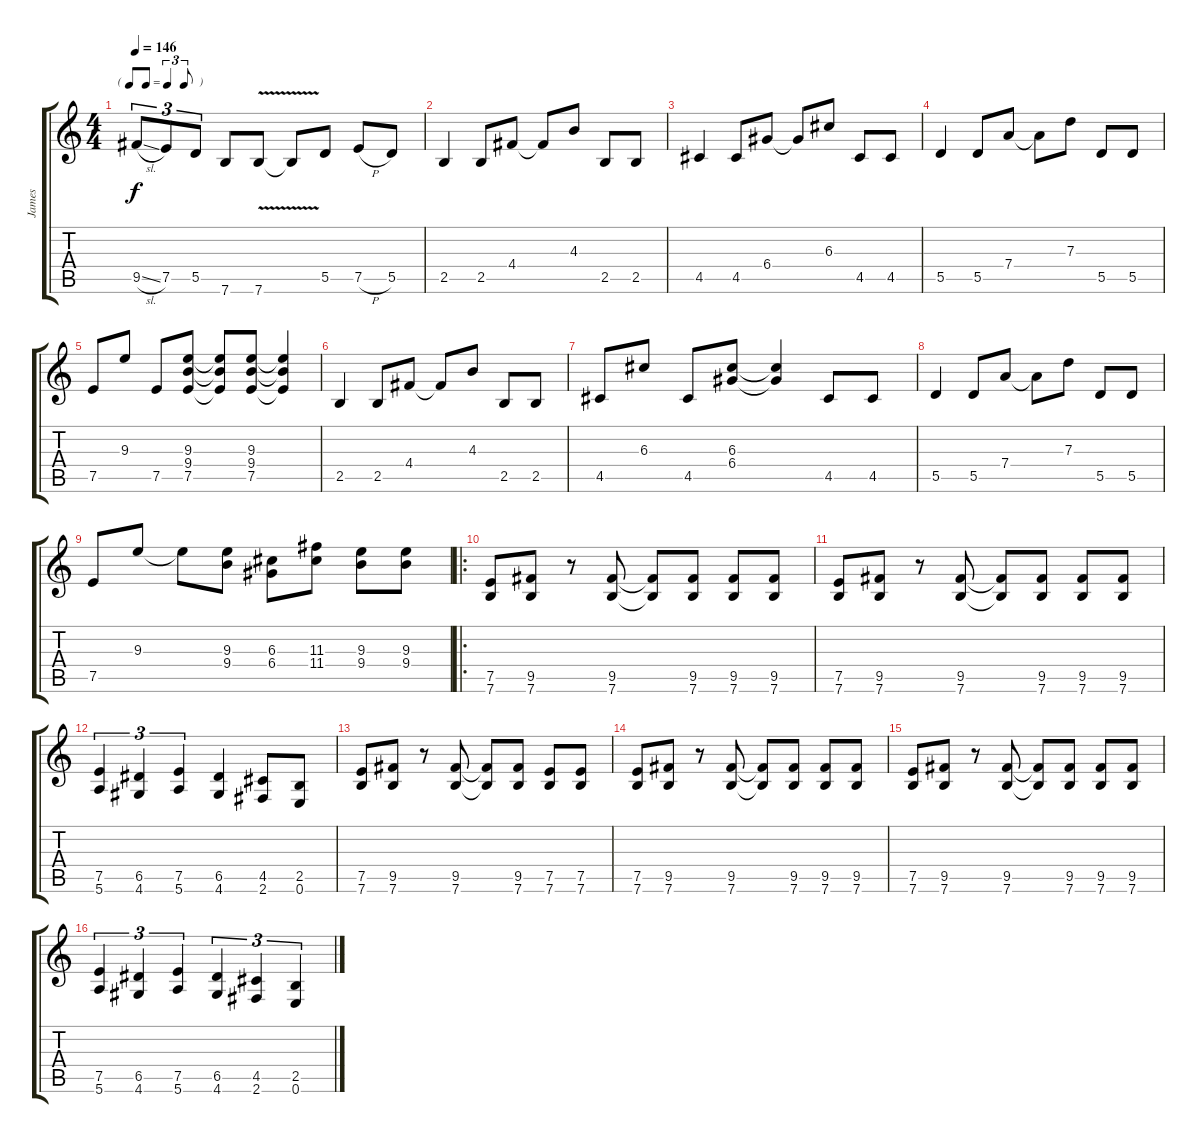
\track ("James" "James") {instrument overdrivenguitar}
\staff {score tabs}
\tuning (E4 B3 G3 D3 A2 E2) {hide}
\ts (4 4)
\tf triplet8th
\tempo 146
\clef g2
\ks c
9.5{sl}.8{tu (3 2) dy f} 7.5.8{tu (3 2)} 5.5.8{tu (3 2)} 7.6.8 7.6{v}.8 7.6{t}.8 5.5.8 7.5{h}.8 5.5.8 |
2.5.4 2.5.8 4.4.8 4.4{t}.8 4.3.8 2.5.8 2.5.8 |
4.5.4 4.5.8 6.4.8 6.4{t}.8 6.3.8 4.5.8 4.5.8 |
5.5.4 5.5.8 7.4.8 7.4{t}.8 7.3.8 5.5.8 5.5.8 |
7.5.8 9.3.8 7.5.8 (9.3 9.4 7.5).8 (9.3{t} 9.4{t} 7.5{t}).8 (9.3 9.4 7.5).8 (9.3{t} 9.4{t} 7.5{t}).4 |
2.5.4 2.5.8 4.4.8 4.4{t}.8 4.3.8 2.5.8 2.5.8 |
4.5.8 6.3.8 4.5.8 (6.3 6.4).8 (6.3{t} 6.4{t}).4 4.5.8 4.5.8 |
5.5.4 5.5.8 7.4.8 7.4{t}.8 7.3.8 5.5.8 5.5.8 |
7.5.8 9.3.8 9.3{t}.8 (9.3 9.4).8 (6.3 6.4).8 (11.3 11.4).8 (9.3 9.4).8 (9.3 9.4).8 |
\ro
(7.5 7.6).8 (9.5 7.6).8 r.8 (9.5 7.6).8 (9.5{t} 7.6{t}).8 (9.5 7.6).8 (9.5 7.6).8 (9.5 7.6).8 |
(7.5 7.6).8 (9.5 7.6).8 r.8 (9.5 7.6).8 (9.5{t} 7.6{t}).8 (9.5 7.6).8 (9.5 7.6).8 (9.5 7.6).8 |
(7.5 5.6).4{tu (3 2)} (6.5 4.6).4{tu (3 2)} (7.5 5.6).4{tu (3 2)} (6.5 4.6).4 (4.5 2.6).8 (2.5 0.6).8 |
(7.5 7.6).8 (9.5 7.6).8 r.8 (9.5 7.6).8 (9.5{t} 7.6{t}).8 (9.5 7.6).8 (7.5 7.6).8 (7.5 7.6).8 |
(7.5 7.6).8 (9.5 7.6).8 r.8 (9.5 7.6).8 (9.5{t} 7.6{t}).8 (9.5 7.6).8 (9.5 7.6).8 (9.5 7.6).8 |
(7.5 7.6).8 (9.5 7.6).8 r.8 (9.5 7.6).8 (9.5{t} 7.6{t}).8 (9.5 7.6).8 (9.5 7.6).8 (9.5 7.6).8 |
(7.5 5.6).4{tu (3 2)} (6.5 4.6).4{tu (3 2)} (7.5 5.6).4{tu (3 2)} (6.5 4.6).4{tu (3 2)} (4.5 2.6).4{tu (3 2)} (2.5 0.6).4{tu (3 2)}
